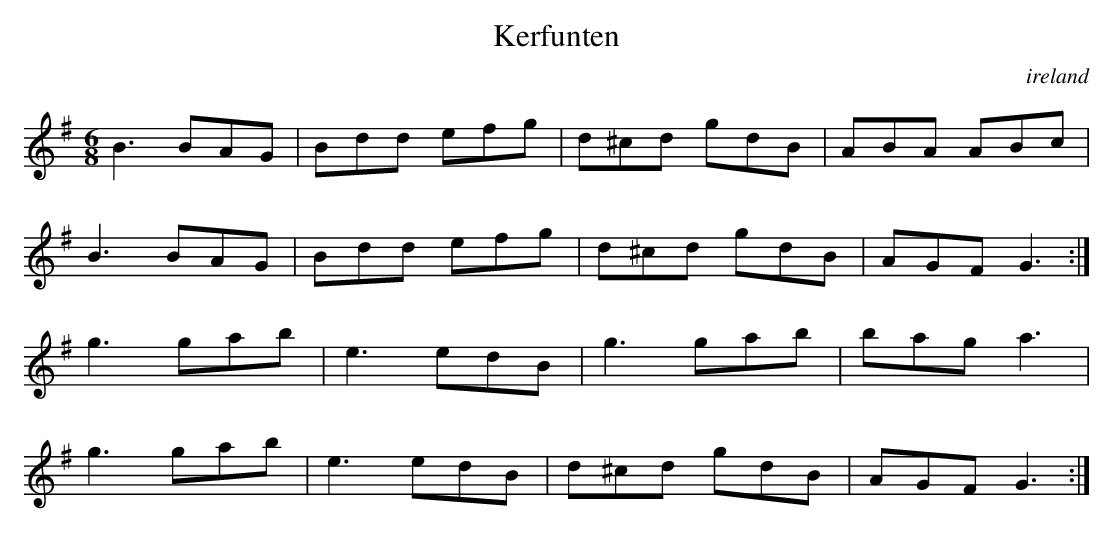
X:1
T:Kerfunten
O:ireland
M:6/8
L:1/8
K:G Major
B3 BAG|Bdd efg|d^cd gdB|ABA ABc|!
B3 BAG|Bdd efg|d^cd gdB|AGF G3:|!
g3 gab|e3 edB|g3 gab|bag a3|!
g3 gab|e3 edB|d^cd gdB|AGF G3:|!
